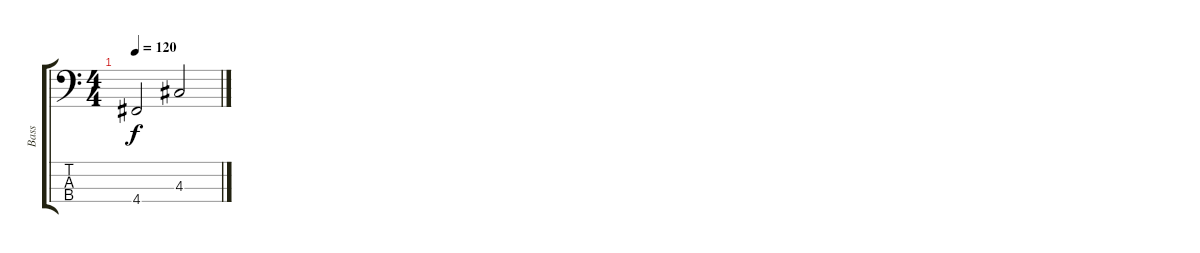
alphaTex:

\track ("Bass" "Bass") {instrument slapbass2}
\staff {score tabs}
\tuning (G2 D2 A1 D1) {hide}
\ts (4 4)
\tempo 120
\clef f4
\ks c
4.4.2{dy f} 4.3.2
